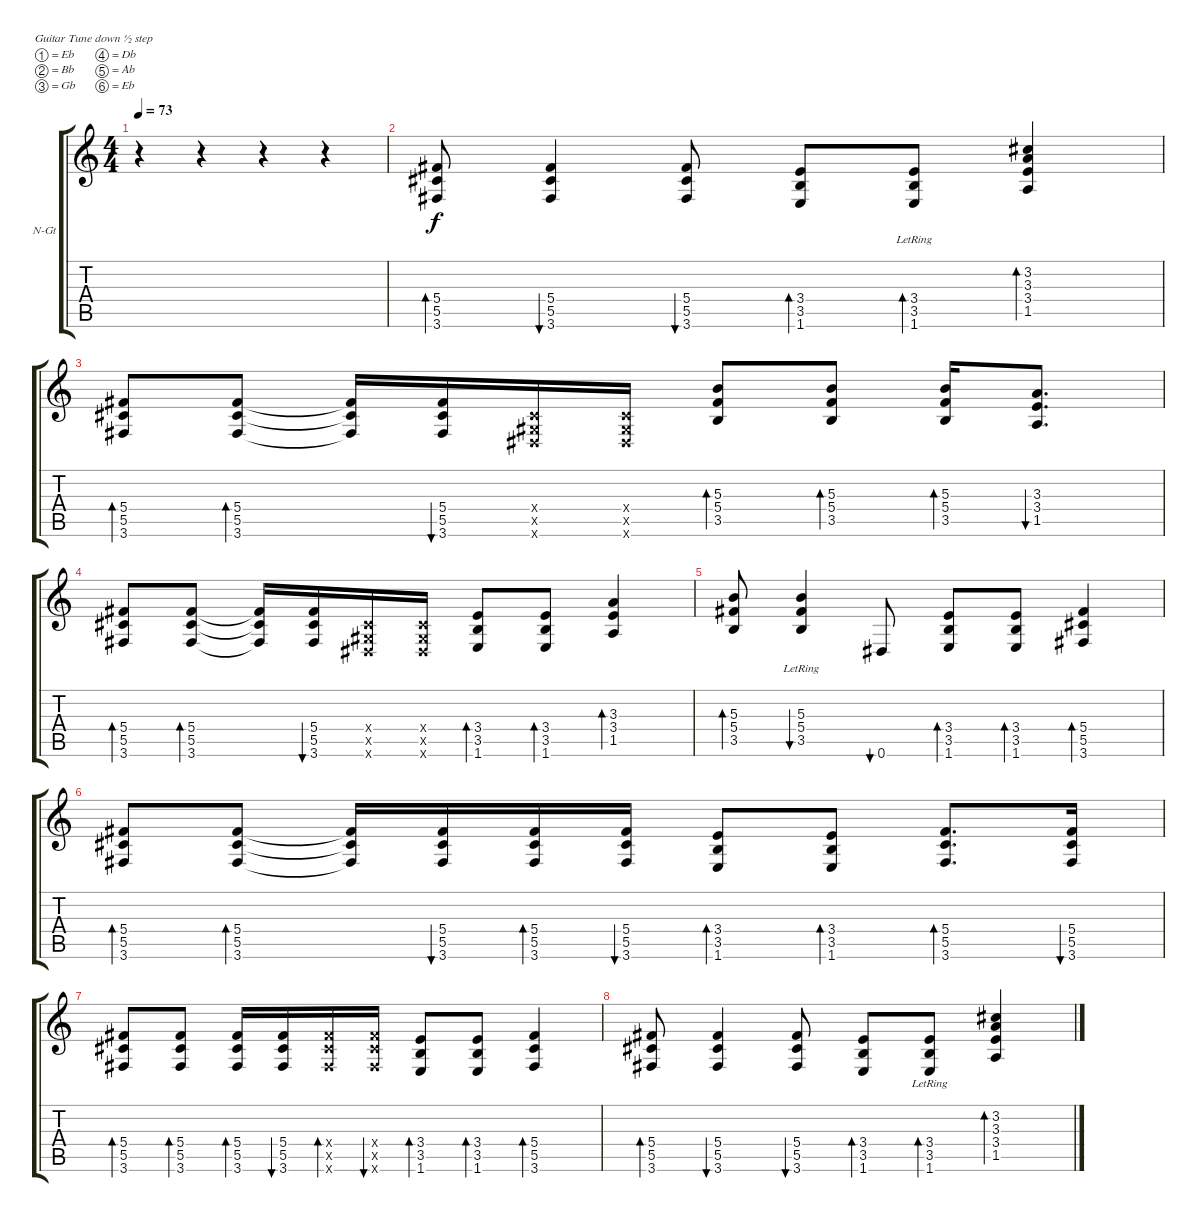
\bracketExtendMode groupsimilarinstruments
\firstSystemTrackNameOrientation horizontal
\otherSystemsTrackNameOrientation horizontal
\track ("Guit 2" "N-Gt") {instrument acousticguitarnylon}
\staff {score tabs}
\tuning (Eb4 Bb3 Gb3 Db3 Ab2 Eb2)
\ts (4 4)
\tempo 73
\clef g2
\ks c
r.4{dy f instrument acousticguitarnylon} r.4 r.4 r.4 |
(5.4 5.5 3.6).8{bd 30} (5.4 5.5 3.6).4{bu 30} (5.4 5.5 3.6).8{bu 30} (3.4 3.5 1.6).8{bd 30} (3.4 3.5 1.6{lr}).8{bd 30} (3.2 3.3 3.4 1.5).4{bd 30} |
(5.4 5.5 3.6).8{bd 60} (5.4 5.5 3.6).8{bd 30} (5.4{t} 5.5{t} 3.6{t}).16 (5.4 5.5 3.6).16{bu 30} (0.4{x} 0.5{x} 0.6{x}).16 (0.4{x} 0.5{x} 0.6{x}).16 (5.3 5.4 3.5).8{bd 30} (5.3 5.4 3.5).8{bd 30} (5.3 5.4 3.5).16{bd 30} (3.3 3.4 1.5).8{d bu 30} |
(5.4 5.5 3.6).8{bd 60} (5.4 5.5 3.6).8{bd 30} (5.4{t} 5.5{t} 3.6{t}).16 (5.4 5.5 3.6).16{bu 30} (0.4{x} 0.5{x} 0.6{x}).16 (0.4{x} 0.5{x} 0.6{x}).16 (3.4 3.5 1.6).8{bd 30} (3.4 3.5 1.6).8{bd 30} (3.3 3.4 1.5).4{bd 60} |
(5.3 5.4 3.5).8{bd 30} (5.3{lr} 5.4{lr} 3.5{lr}).4{bu 30} 0.6.8{bu 30} (3.4 3.5 1.6).8{bd 30} (3.4 3.5 1.6).8{bd 30} (5.4 5.5 3.6).4{bd 60} |
(5.4 5.5 3.6).8{bd 60} (5.4 5.5 3.6).8{bd 30} (5.4{t} 5.5{t} 3.6{t}).16 (5.4 5.5 3.6).16{bu 30} (5.4 5.5 3.6).16{bd 60} (5.4 5.5 3.6).16{bu 30} (3.4 3.5 1.6).8{bd 30} (3.4 3.5 1.6).8{bd 30} (5.4 5.5 3.6).8{d bd 30} (5.4 5.5 3.6).16{bu 30} |
(5.4 5.5 3.6).8{bd 60} (5.4 5.5 3.6).8{bd 30} (5.4 5.5 3.6).16{bd 30} (5.4 5.5 3.6).16{bu 30} (5.4{x} 5.5{x} 3.6{x}).16{bd 60} (5.4{x} 5.5{x} 3.6{x}).16{bu 30} (3.4 3.5 1.6).8{bd 30} (3.4 3.5 1.6).8{bd 30} (5.4 5.5 3.6).4{bd 30} |
(5.4 5.5 3.6).8{bd 30} (5.4 5.5 3.6).4{bu 30} (5.4 5.5 3.6).8{bu 30} (3.4 3.5 1.6).8{bd 30} (3.4 3.5 1.6{lr}).8{bd 30} (3.2 3.3 3.4 1.5).4{bd 30}
